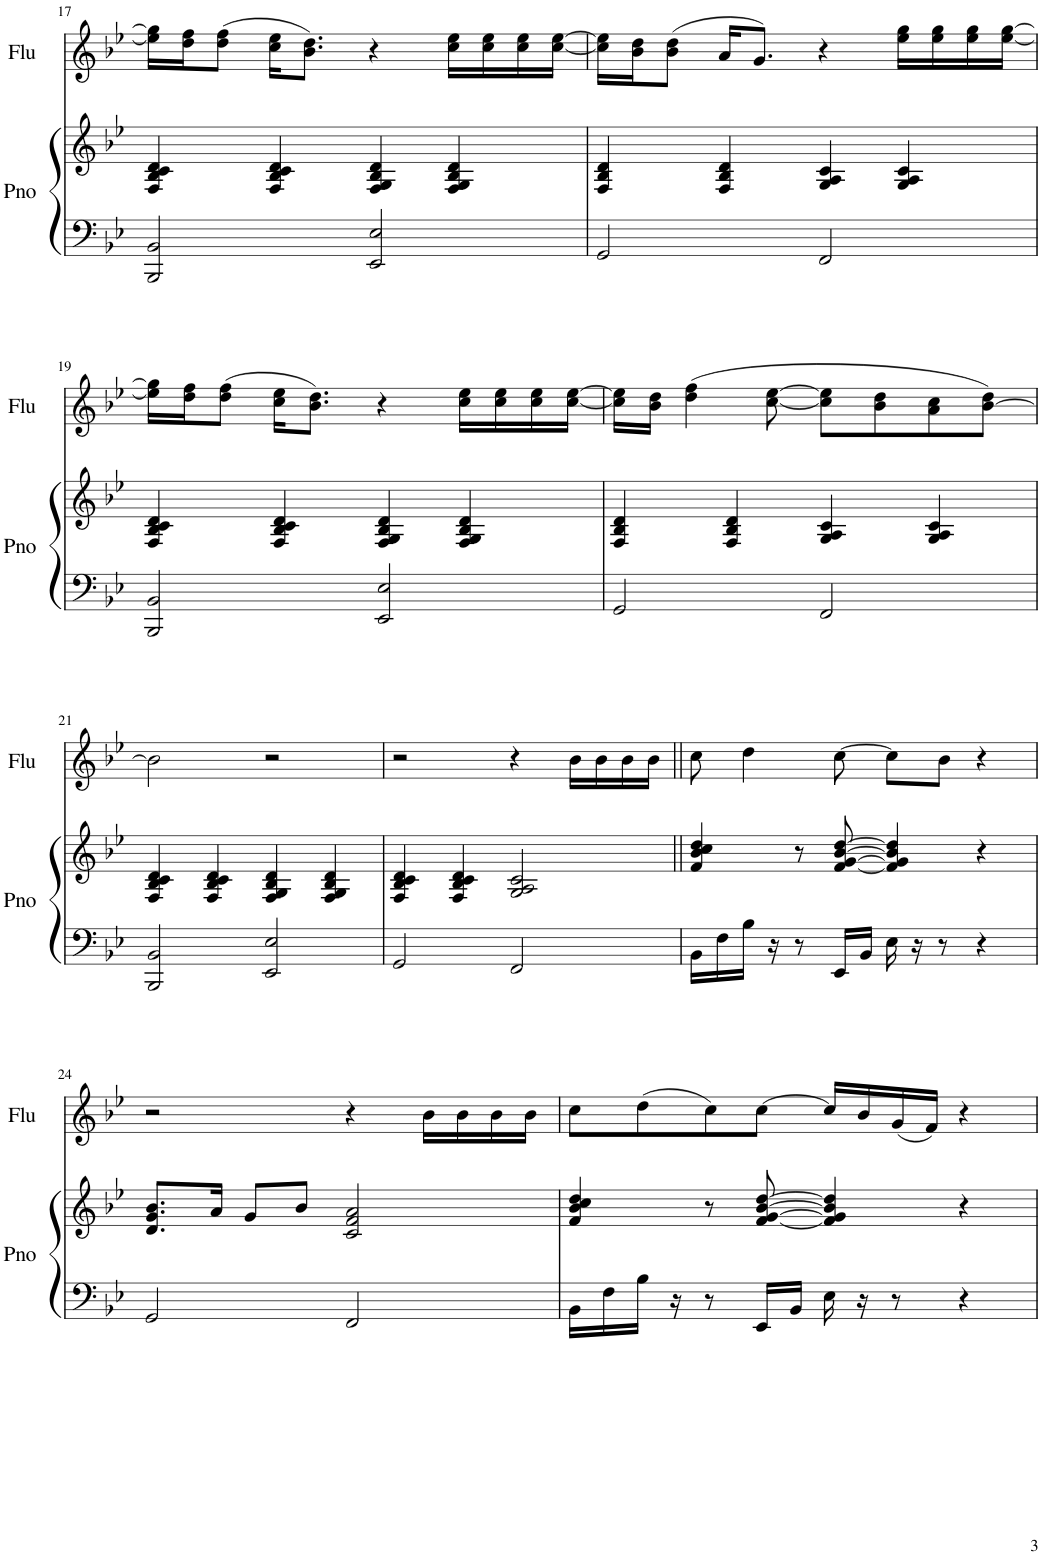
**kern	**kern	**kern
*part2	*part2	*part1
*staff3	*staff2	*staff1
*I"Piano	*	*I"Flute
*I'Pno	*	*I'Flu
!!LO:PB:g=z
*clefF4	*clefG2	*clefG2
*k[b-e-]	*k[b-e-]	*k[b-e-]
*M4/4	*M4/4	*M4/4
=17	=17	=17
2BBB-/ 2BB-/	4F/ 4B-/ 4c/ 4d/	16ee-\] 16gg\]LL
.	.	16dd\ 16ff\J
.	.	(8dd\ 8ff\J
.	4F/ 4B-/ 4c/ 4d/	16cc\ 16ee-\KL
.	.	8.b-\ 8.dd\J)
2EE-/ 2E-/	4F/ 4G/ 4B-/ 4d/	4r
.	4F/ 4G/ 4B-/ 4d/	16cc\ 16ee-\LL
.	.	16cc\ 16ee-\
.	.	16cc\ 16ee-\
.	.	[16cc\ [16ee-\JJ
=18	=18	=18
2GG/	4F/ 4B-/ 4d/	16cc\] 16ee-\]LL
.	.	16b-\ 16dd\J
.	.	(8b-\ 8dd\J
.	4F/ 4B-/ 4d/	16a/KL
.	.	8.g/J)
2FF/	4G/ 4A/ 4c/	4r
.	4G/ 4A/ 4c/	16ee-\ 16gg\LL
.	.	16ee-\ 16gg\
.	.	16ee-\ 16gg\
.	.	[<16ee-\ [>16gg\JJ
!!LO:LB:g=z
=19	=19	=19
2BBB-/ 2BB-/	4F/ 4B-/ 4c/ 4d/	16ee-\] 16gg\]LL
.	.	16dd\ 16ff\J
.	.	(8dd\ 8ff\J
.	4F/ 4B-/ 4c/ 4d/	16cc\ 16ee-\KL
.	.	8.b-\ 8.dd\J)
2EE-/ 2E-/	4F/ 4G/ 4B-/ 4d/	4r
.	4F/ 4G/ 4B-/ 4d/	16cc\ 16ee-\LL
.	.	16cc\ 16ee-\
.	.	16cc\ 16ee-\
.	.	[<16cc\ [>16ee-\JJ
=20	=20	=20
2GG/	4F/ 4B-/ 4d/	16cc\] 16ee-\]LL
.	.	16b-\ 16dd\JJ
.	.	(4dd\ 4ff\
.	4F/ 4B-/ 4d/	.
.	.	[<8cc\ [>8ee-\
2FF/	4G/ 4A/ 4c/	8cc\] 8ee-\]L
.	.	8b-\ 8dd\
.	4G/ 4A/ 4c/	8a\ 8cc\
.	.	[>8b-\ 8dd\J)
!!LO:LB:g=z
=21	=21	=21
2BBB-/ 2BB-/	4F/ 4B-/ 4c/ 4d/	2b-\]
.	4F/ 4B-/ 4c/ 4d/	.
2EE-/ 2E-/	4F/ 4G/ 4B-/ 4d/	2r
.	4F/ 4G/ 4B-/ 4d/	.
=22	=22	=22
2GG/	4F/ 4B-/ 4c/ 4d/	2r
.	4F/ 4B-/ 4c/ 4d/	.
2FF/	2G/ 2A/ 2c/	4r
.	.	16b-\LL
.	.	16b-\
.	.	16b-\
.	.	16b-\JJ
=23||	=23||	=23||
16BB-\LL	4f/ 4b-/ 4cc/ 4dd/	8cc\
16F\	.	.
16B-\JJ	.	4dd\
16r	.	.
8r	8r	.
16EE-/LL	[8f/ [8g/ [8b-/ [8dd/	[>8cc\
16BB-/JJ	.	.
16E-\	4f/] 4g/] 4b-/] 4dd/]	8cc\L]
16r	.	.
8r	.	8b-\J
4r	4r	4r
!!LO:LB:g=z
=24	=24	=24
2GG/	8.d/ 8.g/ 8.b-/L	2r
.	16a/Jk	.
.	8g/L	.
.	8b-/J	.
2FF/	2c/ 2f/ 2a/	4r
.	.	16b-\LL
.	.	16b-\
.	.	16b-\
.	.	16b-\JJ
=25	=25	=25
16BB-\LL	4f/ 4b-/ 4cc/ 4dd/	8cc\L
16F\	.	.
16B-\JJ	.	(8dd\
16r	.	.
8r	8r	8cc\)
16EE-/LL	[8f/ [8g/ [8b-/ [8dd/	[>8cc\J
16BB-/JJ	.	.
16E-\	4f/] 4g/] 4b-/] 4dd/]	16cc/LL]
16r	.	16b-/
8r	.	(16g/
.	.	16f/JJ)
4r	4r	4r
=	=	=
*-	*-	*-
